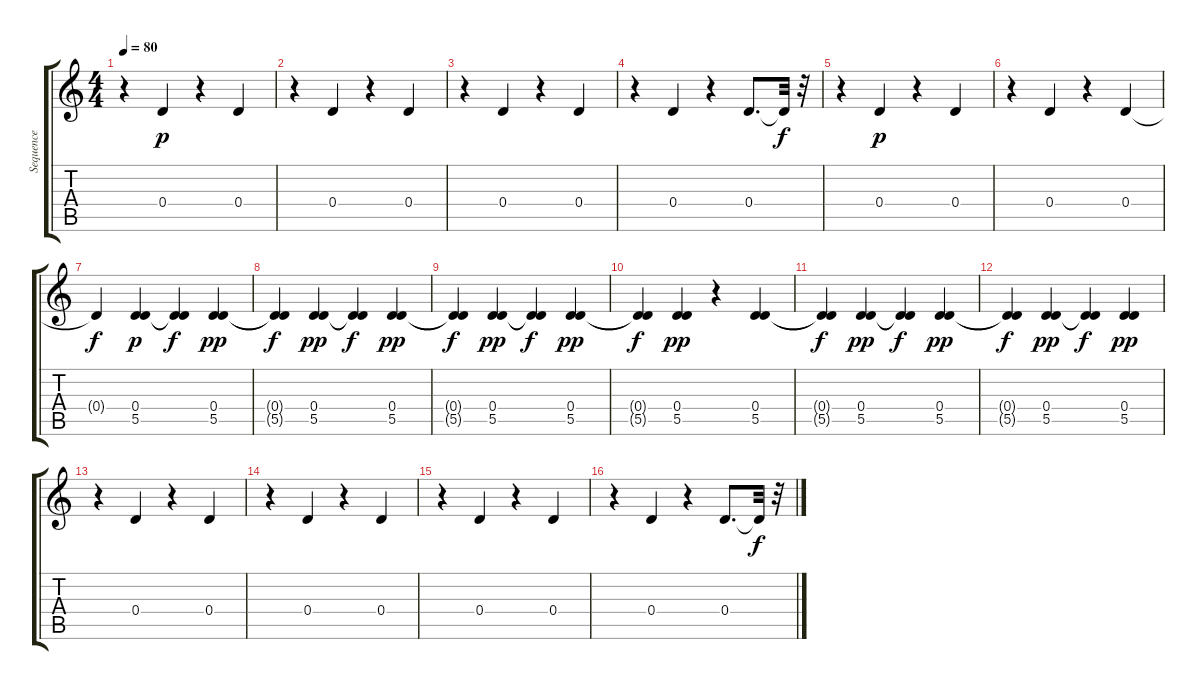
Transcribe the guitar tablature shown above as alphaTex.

\track ("Sequence" "Sequence") {instrument fretlessbass}
\staff {score tabs}
\tuning (E4 B3 G3 D3 A2 E2) {hide}
\ts (4 4)
\tempo 80
\clef g2
\ks c
r.4{dy p} 0.4.4 r.4 0.4.4 |
r.4 0.4.4 r.4 0.4.4 |
r.4 0.4.4 r.4 0.4.4 |
r.4 0.4.4 r.4 0.4.8{d} 0.4{t}.32{dy f} r.32 |
r.4 0.4.4{dy p} r.4 0.4.4 |
r.4 0.4.4 r.4 0.4.4 |
0.4{t}.4{dy f} (0.4 5.5).4{dy p volume 12} (0.4{t} 5.5{t}).4{dy f volume 13} (0.4 5.5).4{dy pp volume 13} |
(0.4{t} 5.5{t}).4{dy f volume 14} (0.4 5.5).4{dy pp volume 14} (0.4{t} 5.5{t}).4{dy f volume 15} (0.4 5.5).4{dy pp volume 15} |
(0.4{t} 5.5{t}).4{dy f volume 16} (0.4 5.5).4{dy pp} (0.4{t} 5.5{t}).4{dy f} (0.4 5.5).4{dy pp} |
(0.4{t} 5.5{t}).4{dy f} (0.4 5.5).4{dy pp} r.4 (0.4 5.5).4 |
(0.4{t} 5.5{t}).4{dy f} (0.4 5.5).4{dy pp} (0.4{t} 5.5{t}).4{dy f} (0.4 5.5).4{dy pp} |
(0.4{t} 5.5{t}).4{dy f} (0.4 5.5).4{dy pp} (0.4{t} 5.5{t}).4{dy f} (0.4 5.5).4{dy pp} |
r.4 0.4.4 r.4 0.4.4 |
r.4 0.4.4 r.4 0.4.4 |
r.4 0.4.4 r.4 0.4.4 |
r.4 0.4.4 r.4 0.4.8{d} 0.4{t}.32{dy f} r.32
